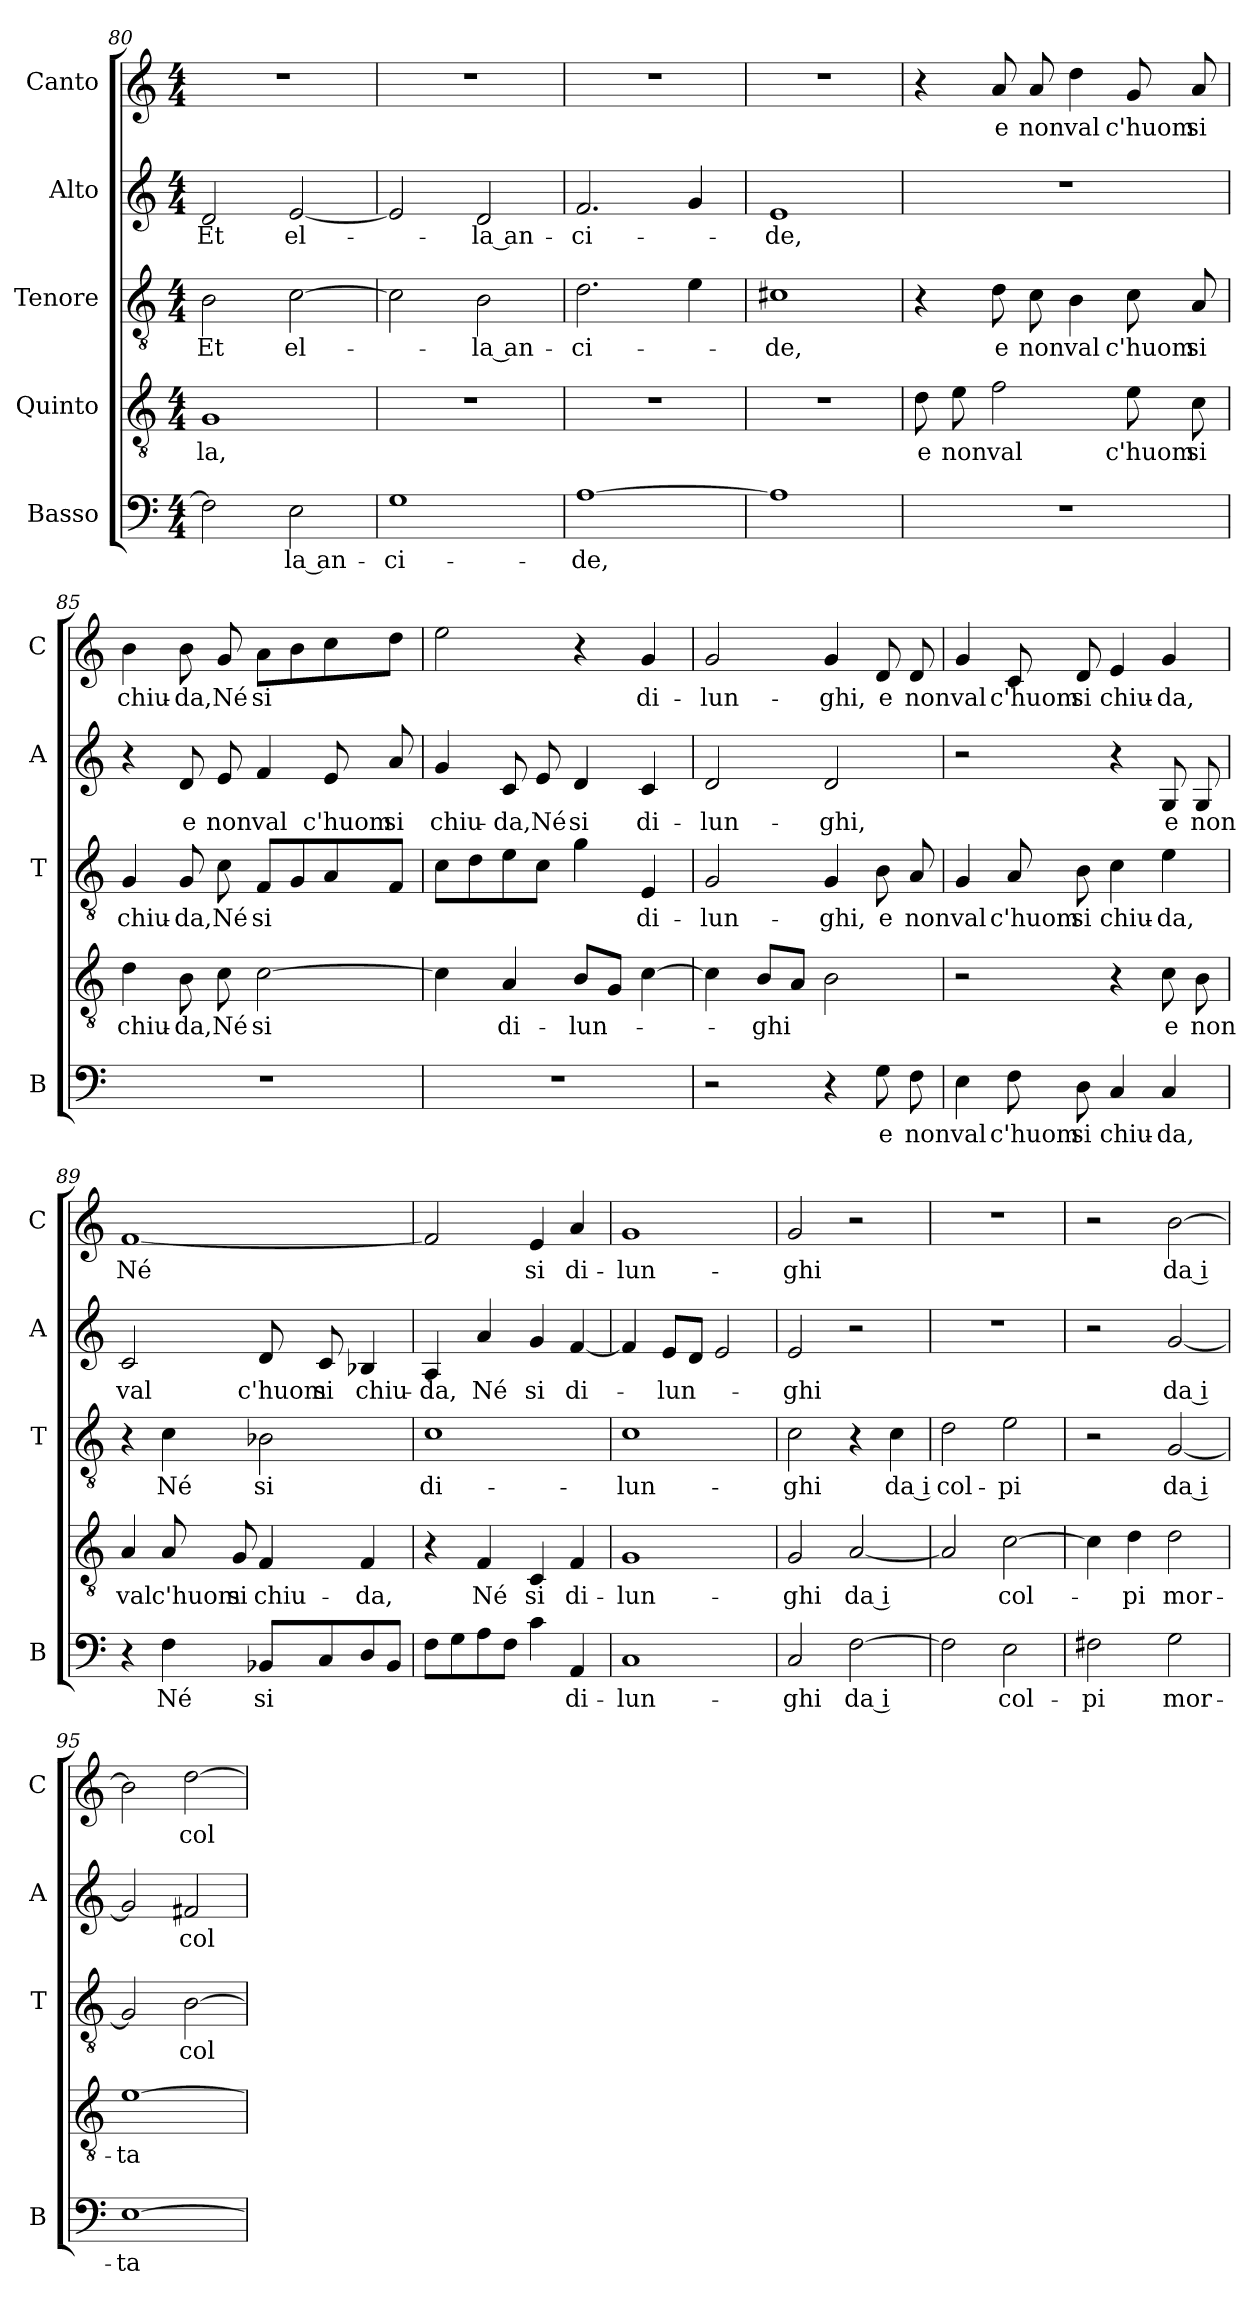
**kern	**text	**kern	**text	**kern	**text	**kern	**text	**kern	**text
*part5	*part5	*part4	*part4	*part3	*part3	*part2	*part2	*part1	*part1
*staff5	*staff5	*staff4	*staff4	*staff3	*staff3	*staff2	*staff2	*staff1	*staff1
*I"Basso	*	*I"Quinto	*	*I"Tenore	*	*I"Alto	*	*I"Canto	*
*I'B	*	*	*	*I'T	*	*I'A	*	*I'C	*
*clefF4	*	*clefGv2	*	*clefGv2	*	*clefG2	*	*clefG2	*
*k[]	*	*k[]	*	*k[]	*	*k[]	*	*k[]	*
*C:	*	*C:	*	*C:	*	*C:	*	*C:	*
*M4/4	*	*M4/4	*	*M4/4	*	*M4/4	*	*M4/4	*
=80	=80	=80	=80	=80	=80	=80	=80	=80	=80
!	!	!	!LO:LY:b	!	!LO:LY:b	!	!LO:LY:b	!	!
2F\]	.	1G	-la,	2B\	Et	2d/	Et	1r	.
!	!LO:LY:b	!	!	!	!LO:LY:b	!	!LO:LY:b	!	!
2E\	-la an-	.	.	[2c\	el-	[2e/	el-	.	.
=81	=81	=81	=81	=81	=81	=81	=81	=81	=81
!	!LO:LY:b	!	!	!	!	!	!	!	!
1G	-ci-	1r	.	2c\]	.	2e/]	.	1r	.
!	!	!	!	!	!LO:LY:b	!	!LO:LY:b	!	!
.	.	.	.	2B\	-la an-	2d/	-la an-	.	.
=82	=82	=82	=82	=82	=82	=82	=82	=82	=82
!	!LO:LY:b	!	!	!	!LO:LY:b	!	!LO:LY:b	!	!
[1A	-de,	1r	.	2.d\	-ci-	2.f/	-ci-	1r	.
.	.	.	.	4e\	.	4g/	.	.	.
=83	=83	=83	=83	=83	=83	=83	=83	=83	=83
!	!	!	!	!	!LO:LY:b	!	!LO:LY:b	!	!
1A]	.	1r	.	1c#X	-de,	1e	-de,	1r	.
!!LO:LB:g=z
=84	=84	=84	=84	=84	=84	=84	=84	=84	=84
!	!	!	!LO:LY:b	!	!	!	!	!	!
1r	.	8d\	e	4r	.	1r	.	4r	.
!	!	!	!LO:LY:b	!	!	!	!	!	!
.	.	8e\	non	.	.	.	.	.	.
!	!	!	!LO:LY:b	!	!LO:LY:b	!	!	!	!LO:LY:b
.	.	2f\	val	8d\	e	.	.	8a/	e
!	!	!	!	!	!LO:LY:b	!	!	!	!LO:LY:b
.	.	.	.	8c\	non	.	.	8a/	non
!	!	!	!	!	!LO:LY:b	!	!	!	!LO:LY:b
.	.	.	.	4B\	val	.	.	4dd\	val
!	!	!	!LO:LY:b	!	!LO:LY:b	!	!	!	!LO:LY:b
.	.	8e\	c'huom	8c\	c'huom	.	.	8g/	c'huom
!	!	!	!LO:LY:b	!	!LO:LY:b	!	!	!	!LO:LY:b
.	.	8c\	si	8A/	si	.	.	8a/	si
=85	=85	=85	=85	=85	=85	=85	=85	=85	=85
!	!	!	!LO:LY:b	!	!LO:LY:b	!	!	!	!LO:LY:b
1r	.	4d\	chiu-	4G/	chiu-	4r	.	4b\	chiu-
!	!	!	!LO:LY:b	!	!LO:LY:b	!	!LO:LY:b	!	!LO:LY:b
.	.	8B\	-da,	8G/	-da,	8d/	e	8b\	-da,
!	!	!	!LO:LY:b	!	!LO:LY:b	!	!LO:LY:b	!	!LO:LY:b
.	.	8c\	Né	8c\	Né	8e/	non	8g/	Né
!	!	!	!LO:LY:b	!	!LO:LY:b	!	!LO:LY:b	!	!LO:LY:b
.	.	[2c\	si	8F/L	si	4f/	val	8a\L	si
.	.	.	.	8G/	.	.	.	8b\	.
!	!	!	!	!	!	!	!LO:LY:b	!	!
.	.	.	.	8A/	.	8e/	c'huom	8cc\	.
!	!	!	!	!	!	!	!LO:LY:b	!	!
.	.	.	.	8F/J	.	8a/	si	8dd\J	.
=86	=86	=86	=86	=86	=86	=86	=86	=86	=86
!	!	!	!	!	!	!	!LO:LY:b	!	!
1r	.	4c\]	.	8c\L	.	4g/	chiu-	2ee\	.
.	.	.	.	8d\	.	.	.	.	.
!	!	!	!LO:LY:b	!	!	!	!LO:LY:b	!	!
.	.	4A/	di-	8e\	.	8c/	-da,	.	.
!	!	!	!	!	!	!	!LO:LY:b	!	!
.	.	.	.	8c\J	.	8e/	Né	.	.
!	!	!	!LO:LY:b	!	!	!	!LO:LY:b	!	!
.	.	8B/L	-lun-	4g\	.	4d/	si	4r	.
.	.	8G/J	.	.	.	.	.	.	.
!	!	!	!	!	!LO:LY:b	!	!LO:LY:b	!	!LO:LY:b
.	.	[4c\	.	4E/	di-	4c/	di-	4g/	di-
=87	=87	=87	=87	=87	=87	=87	=87	=87	=87
!	!	!	!	!	!LO:LY:b	!	!LO:LY:b	!	!LO:LY:b
2r	.	4c\]	.	2G/	-lun-	2d/	-lun-	2g/	-lun-
!	!	!	!LO:LY:b	!	!	!	!	!	!
.	.	8B/L	-ghi	.	.	.	.	.	.
.	.	8A/J	.	.	.	.	.	.	.
!	!	!	!	!	!LO:LY:b	!	!LO:LY:b	!	!LO:LY:b
4r	.	2B\	.	4G/	-ghi,	2d/	-ghi,	4g/	-ghi,
!	!LO:LY:b	!	!	!	!LO:LY:b	!	!	!	!LO:LY:b
8G\	e	.	.	8B\	e	.	.	8d/	e
!	!LO:LY:b	!	!	!	!LO:LY:b	!	!	!	!LO:LY:b
8F\	non	.	.	8A/	non	.	.	8d/	non
=88	=88	=88	=88	=88	=88	=88	=88	=88	=88
!	!LO:LY:b	!	!	!	!LO:LY:b	!	!	!	!LO:LY:b
4E\	val	2r	.	4G/	val	2r	.	4g/	val
!	!LO:LY:b	!	!	!	!LO:LY:b	!	!	!	!LO:LY:b
8F\	c'huom	.	.	8A/	c'huom	.	.	8c/	c'huom
!	!LO:LY:b	!	!	!	!LO:LY:b	!	!	!	!LO:LY:b
8D\	si	.	.	8B\	si	.	.	8d/	si
!	!LO:LY:b	!	!	!	!LO:LY:b	!	!	!	!LO:LY:b
4C/	chiu-	4r	.	4c\	chiu-	4r	.	4e/	chiu-
!	!LO:LY:b	!	!LO:LY:b	!	!LO:LY:b	!	!LO:LY:b	!	!LO:LY:b
4C/	-da,	8c\	e	4e\	-da,	8G/	e	4g/	-da,
!	!	!	!LO:LY:b	!	!	!	!LO:LY:b	!	!
.	.	8B\	non	.	.	8G/	non	.	.
!!LO:LB:g=z
=89	=89	=89	=89	=89	=89	=89	=89	=89	=89
!	!	!	!LO:LY:b	!	!	!	!LO:LY:b	!	!LO:LY:b
4r	.	4A/	val	4r	.	2c/	val	[1f	Né
!	!LO:LY:b	!	!LO:LY:b	!	!LO:LY:b	!	!	!	!
4F\	Né	8A/	c'huom	4c\	Né	.	.	.	.
!	!	!	!LO:LY:b	!	!	!	!	!	!
.	.	8G/	si	.	.	.	.	.	.
!	!LO:LY:b	!	!LO:LY:b	!	!LO:LY:b	!	!LO:LY:b	!	!
8BB-X/L	si	4F/	chiu-	2B-X\	si	8d/	c'huom	.	.
!	!	!	!	!	!	!	!LO:LY:b	!	!
8C/	.	.	.	.	.	8c/	si	.	.
!	!	!	!LO:LY:b	!	!	!	!LO:LY:b	!	!
8D/	.	4F/	-da,	.	.	4B-X/	chiu-	.	.
8BB-/J	.	.	.	.	.	.	.	.	.
=90	=90	=90	=90	=90	=90	=90	=90	=90	=90
!	!	!	!	!	!LO:LY:b	!	!LO:LY:b	!	!
8F\L	.	4r	.	1c	di-	4A/	-da,	2f/]	.
8G\	.	.	.	.	.	.	.	.	.
!	!	!	!LO:LY:b	!	!	!	!LO:LY:b	!	!
8A\	.	4F/	Né	.	.	4a/	Né	.	.
8F\J	.	.	.	.	.	.	.	.	.
!	!	!	!LO:LY:b	!	!	!	!LO:LY:b	!	!LO:LY:b
4c\	.	4C/	si	.	.	4g/	si	4e/	si
!	!LO:LY:b	!	!LO:LY:b	!	!	!	!LO:LY:b	!	!LO:LY:b
4AA/	di-	4F/	di-	.	.	[4f/	di-	4a/	di-
=91	=91	=91	=91	=91	=91	=91	=91	=91	=91
!	!LO:LY:b	!	!LO:LY:b	!	!LO:LY:b	!	!	!	!LO:LY:b
1C	-lun-	1G	-lun-	1c	-lun-	4f/]	.	1g	-lun-
!	!	!	!	!	!	!	!LO:LY:b	!	!
.	.	.	.	.	.	8e/L	-lun-	.	.
.	.	.	.	.	.	8d/J	.	.	.
.	.	.	.	.	.	2e/	.	.	.
=92	=92	=92	=92	=92	=92	=92	=92	=92	=92
!	!LO:LY:b	!	!LO:LY:b	!	!LO:LY:b	!	!LO:LY:b	!	!LO:LY:b
2C/	-ghi	2G/	-ghi	2c\	-ghi	2e/	-ghi	2g/	-ghi
!	!LO:LY:b	!	!LO:LY:b	!	!	!	!	!	!
[2F\	da i	[2A/	da i	4r	.	2r	.	2r	.
!	!	!	!	!	!LO:LY:b	!	!	!	!
.	.	.	.	4c\	da i	.	.	.	.
=93	=93	=93	=93	=93	=93	=93	=93	=93	=93
!	!	!	!	!	!LO:LY:b	!	!	!	!
2F\]	.	2A/]	.	2d\	col-	1r	.	1r	.
!	!LO:LY:b	!	!LO:LY:b	!	!LO:LY:b	!	!	!	!
2E\	col-	[2c\	col-	2e\	-pi	.	.	.	.
=94	=94	=94	=94	=94	=94	=94	=94	=94	=94
!	!LO:LY:b	!	!	!	!	!	!	!	!
2F#X\	-pi	4c\]	.	2r	.	2r	.	2r	.
!	!	!	!LO:LY:b	!	!	!	!	!	!
.	.	4d\	-pi	.	.	.	.	.	.
!	!LO:LY:b	!	!LO:LY:b	!	!LO:LY:b	!	!LO:LY:b	!	!LO:LY:b
2G\	mor-	2d\	mor-	[2G/	da i	[2g/	da i	[2b\	da i
=95	=95	=95	=95	=95	=95	=95	=95	=95	=95
!	!LO:LY:b	!	!LO:LY:b	!	!	!	!	!	!
[1E	-ta-	[1e	-ta-	2G/]	.	2g/]	.	2b\]	.
!	!	!	!	!	!LO:LY:b	!	!LO:LY:b	!	!LO:LY:b
.	.	.	.	[2B\	col-	2f#X/	col-	[2dd\	col-
=	=	=	=	=	=	=	=	=	=
*-	*-	*-	*-	*-	*-	*-	*-	*-	*-
